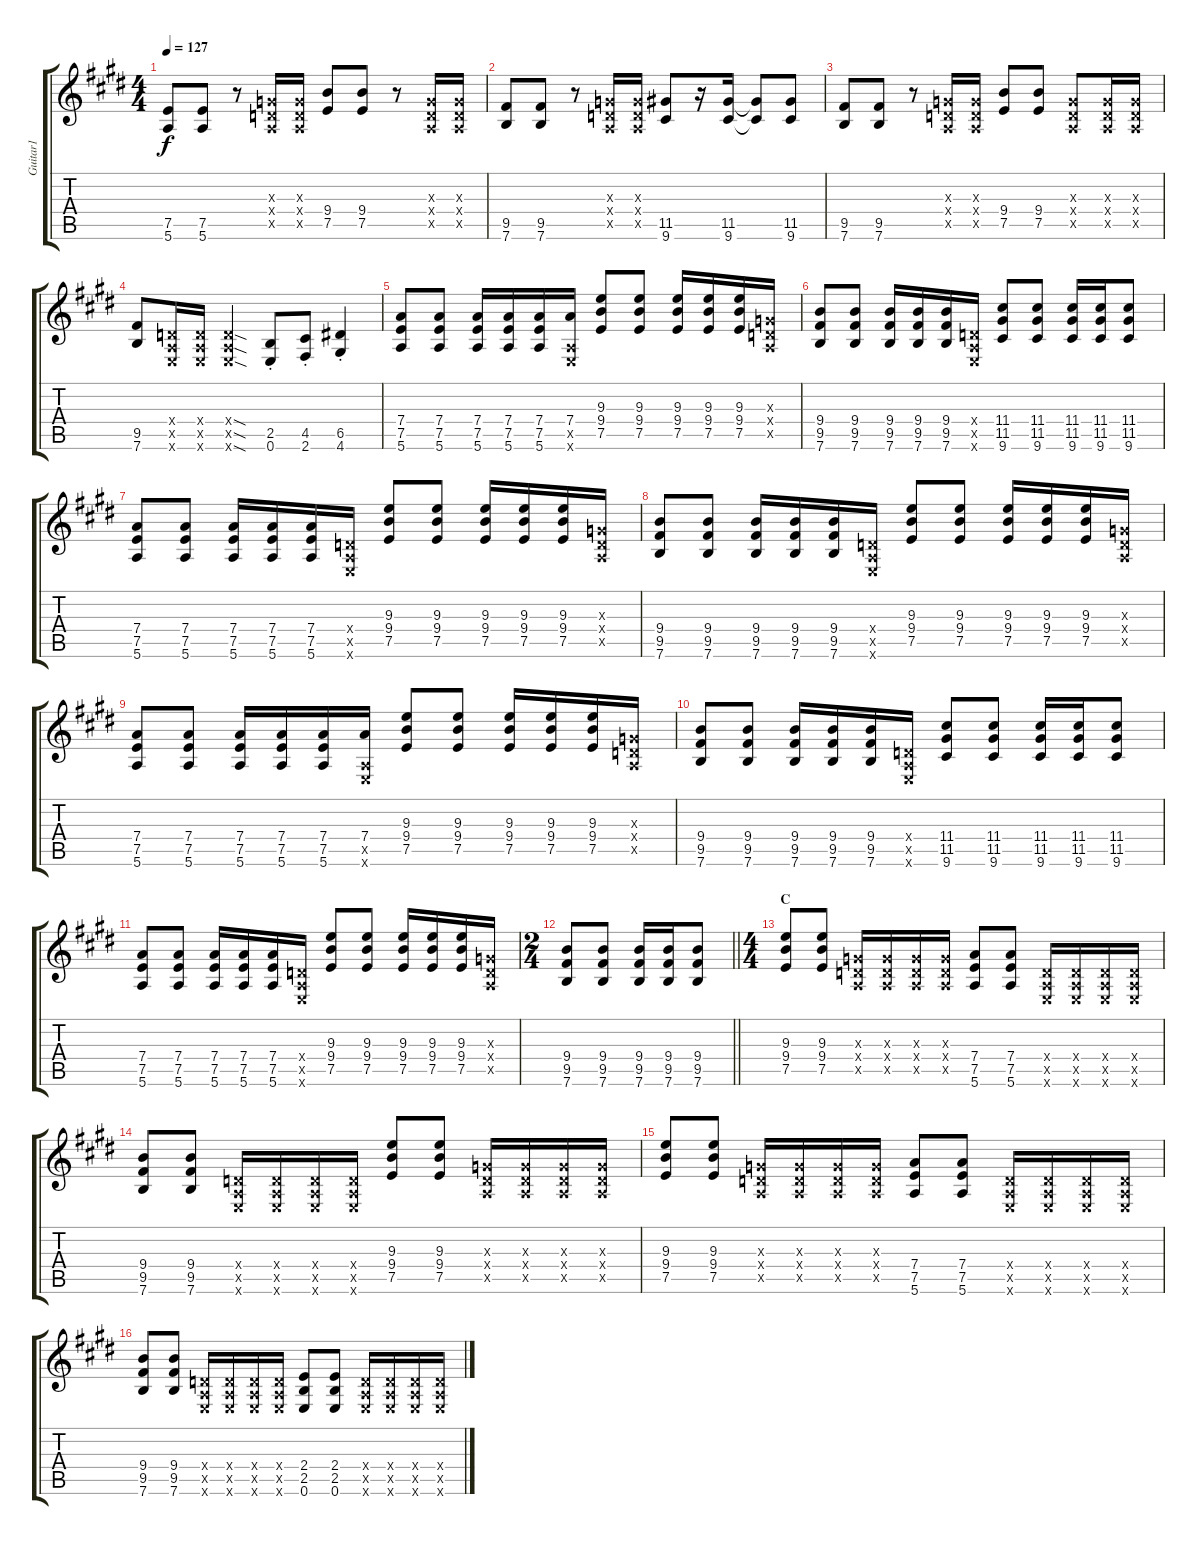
\track ("Guitar1" "Guitar1") {instrument distortionguitar}
\staff {score tabs}
\tuning (E4 B3 G3 D3 A2 E2) {hide}
\ts (4 4)
\tempo 127
\clef g2
\ks e
(7.5 5.6).8{dy f} (7.5 5.6).8 r.8 (0.3{x} 0.4{x} 0.5{x}).16 (0.3{x} 0.4{x} 0.5{x}).16 (9.4 7.5).8 (9.4 7.5).8 r.8 (0.3{x} 0.4{x} 0.5{x}).16 (0.3{x} 0.4{x} 0.5{x}).16 |
(9.5 7.6).8 (9.5 7.6).8 r.8 (0.3{x} 0.4{x} 0.5{x}).16 (0.3{x} 0.4{x} 0.5{x}).16 (11.5 9.6).8 r.16 (11.5 9.6).16 (11.5{t} 9.6{t}).8 (11.5 9.6).8 |
(9.5 7.6).8 (9.5 7.6).8 r.8 (0.3{x} 0.4{x} 0.5{x}).16 (0.3{x} 0.4{x} 0.5{x}).16 (9.4 7.5).8 (9.4 7.5).8 (0.3{x} 0.4{x} 0.5{x}).8 (0.3{x} 0.4{x} 0.5{x}).16 (0.3{x} 0.4{x} 0.5{x}).16 |
(9.5 7.6).8 (0.4{x} 0.5{x} 0.6{x}).16 (0.4{x} 0.5{x} 0.6{x}).16 (0.4{sod x} 0.5{sod x} 0.6{sod x}).4 (2.5{st} 0.6{st}).8 (4.5{st} 2.6{st}).8 (6.5{st} 4.6{st}).4 |
(7.4 7.5 5.6).8 (7.4 7.5 5.6).8 (7.4 7.5 5.6).16 (7.4 7.5 5.6).16 (7.4 7.5 5.6).16 (7.4 0.5{x} 0.6{x}).16 (9.3 9.4 7.5).8 (9.3 9.4 7.5).8 (9.3 9.4 7.5).16 (9.3 9.4 7.5).16 (9.3 9.4 7.5).16 (0.3{x} 0.4{x} 0.5{x}).16 |
(9.4 9.5 7.6).8 (9.4 9.5 7.6).8 (9.4 9.5 7.6).16 (9.4 9.5 7.6).16 (9.4 9.5 7.6).16 (0.4{x} 0.5{x} 0.6{x}).16 (11.4 11.5 9.6).8 (11.4 11.5 9.6).8 (11.4 11.5 9.6).16 (11.4 11.5 9.6).16 (11.4 11.5 9.6).8 |
(7.4 7.5 5.6).8 (7.4 7.5 5.6).8 (7.4 7.5 5.6).16 (7.4 7.5 5.6).16 (7.4 7.5 5.6).16 (0.4{x} 0.5{x} 0.6{x}).16 (9.3 9.4 7.5).8 (9.3 9.4 7.5).8 (9.3 9.4 7.5).16 (9.3 9.4 7.5).16 (9.3 9.4 7.5).16 (0.3{x} 0.4{x} 0.5{x}).16 |
(9.4 9.5 7.6).8 (9.4 9.5 7.6).8 (9.4 9.5 7.6).16 (9.4 9.5 7.6).16 (9.4 9.5 7.6).16 (0.4{x} 0.5{x} 0.6{x}).16 (9.3 9.4 7.5).8 (9.3 9.4 7.5).8 (9.3 9.4 7.5).16 (9.3 9.4 7.5).16 (9.3 9.4 7.5).16 (0.3{x} 0.4{x} 0.5{x}).16 |
(7.4 7.5 5.6).8 (7.4 7.5 5.6).8 (7.4 7.5 5.6).16 (7.4 7.5 5.6).16 (7.4 7.5 5.6).16 (7.4 0.5{x} 0.6{x}).16 (9.3 9.4 7.5).8 (9.3 9.4 7.5).8 (9.3 9.4 7.5).16 (9.3 9.4 7.5).16 (9.3 9.4 7.5).16 (0.3{x} 0.4{x} 0.5{x}).16 |
(9.4 9.5 7.6).8 (9.4 9.5 7.6).8 (9.4 9.5 7.6).16 (9.4 9.5 7.6).16 (9.4 9.5 7.6).16 (0.4{x} 0.5{x} 0.6{x}).16 (11.4 11.5 9.6).8 (11.4 11.5 9.6).8 (11.4 11.5 9.6).16 (11.4 11.5 9.6).16 (11.4 11.5 9.6).8 |
(7.4 7.5 5.6).8 (7.4 7.5 5.6).8 (7.4 7.5 5.6).16 (7.4 7.5 5.6).16 (7.4 7.5 5.6).16 (0.4{x} 0.5{x} 0.6{x}).16 (9.3 9.4 7.5).8 (9.3 9.4 7.5).8 (9.3 9.4 7.5).16 (9.3 9.4 7.5).16 (9.3 9.4 7.5).16 (0.3{x} 0.4{x} 0.5{x}).16 |
\ts (2 4)
\barLineRight lightlight
(9.4 9.5 7.6).8 (9.4 9.5 7.6).8 (9.4 9.5 7.6).16 (9.4 9.5 7.6).16 (9.4 9.5 7.6).8 |
\ts (4 4)
\section ("" "C")
(9.3 9.4 7.5).8 (9.3 9.4 7.5).8 (0.3{x} 0.4{x} 0.5{x}).16 (0.3{x} 0.4{x} 0.5{x}).16 (0.3{x} 0.4{x} 0.5{x}).16 (0.3{x} 0.4{x} 0.5{x}).16 (7.4 7.5 5.6).8 (7.4 7.5 5.6).8 (0.4{x} 0.5{x} 0.6{x}).16 (0.4{x} 0.5{x} 0.6{x}).16 (0.4{x} 0.5{x} 0.6{x}).16 (0.4{x} 0.5{x} 0.6{x}).16 |
(9.4 9.5 7.6).8 (9.4 9.5 7.6).8 (0.4{x} 0.5{x} 0.6{x}).16 (0.4{x} 0.5{x} 0.6{x}).16 (0.4{x} 0.5{x} 0.6{x}).16 (0.4{x} 0.5{x} 0.6{x}).16 (9.3 9.4 7.5).8 (9.3 9.4 7.5).8 (0.3{x} 0.4{x} 0.5{x}).16 (0.3{x} 0.4{x} 0.5{x}).16 (0.3{x} 0.4{x} 0.5{x}).16 (0.3{x} 0.4{x} 0.5{x}).16 |
(9.3 9.4 7.5).8 (9.3 9.4 7.5).8 (0.3{x} 0.4{x} 0.5{x}).16 (0.3{x} 0.4{x} 0.5{x}).16 (0.3{x} 0.4{x} 0.5{x}).16 (0.3{x} 0.4{x} 0.5{x}).16 (7.4 7.5 5.6).8 (7.4 7.5 5.6).8 (0.4{x} 0.5{x} 0.6{x}).16 (0.4{x} 0.5{x} 0.6{x}).16 (0.4{x} 0.5{x} 0.6{x}).16 (0.4{x} 0.5{x} 0.6{x}).16 |
(9.4 9.5 7.6).8 (9.4 9.5 7.6).8 (0.4{x} 0.5{x} 0.6{x}).16 (0.4{x} 0.5{x} 0.6{x}).16 (0.4{x} 0.5{x} 0.6{x}).16 (0.4{x} 0.5{x} 0.6{x}).16 (2.4 2.5 0.6).8 (2.4 2.5 0.6).8 (0.4{x} 0.5{x} 0.6{x}).16 (0.4{x} 0.5{x} 0.6{x}).16 (0.4{x} 0.5{x} 0.6{x}).16 (0.4{x} 0.5{x} 0.6{x}).16
